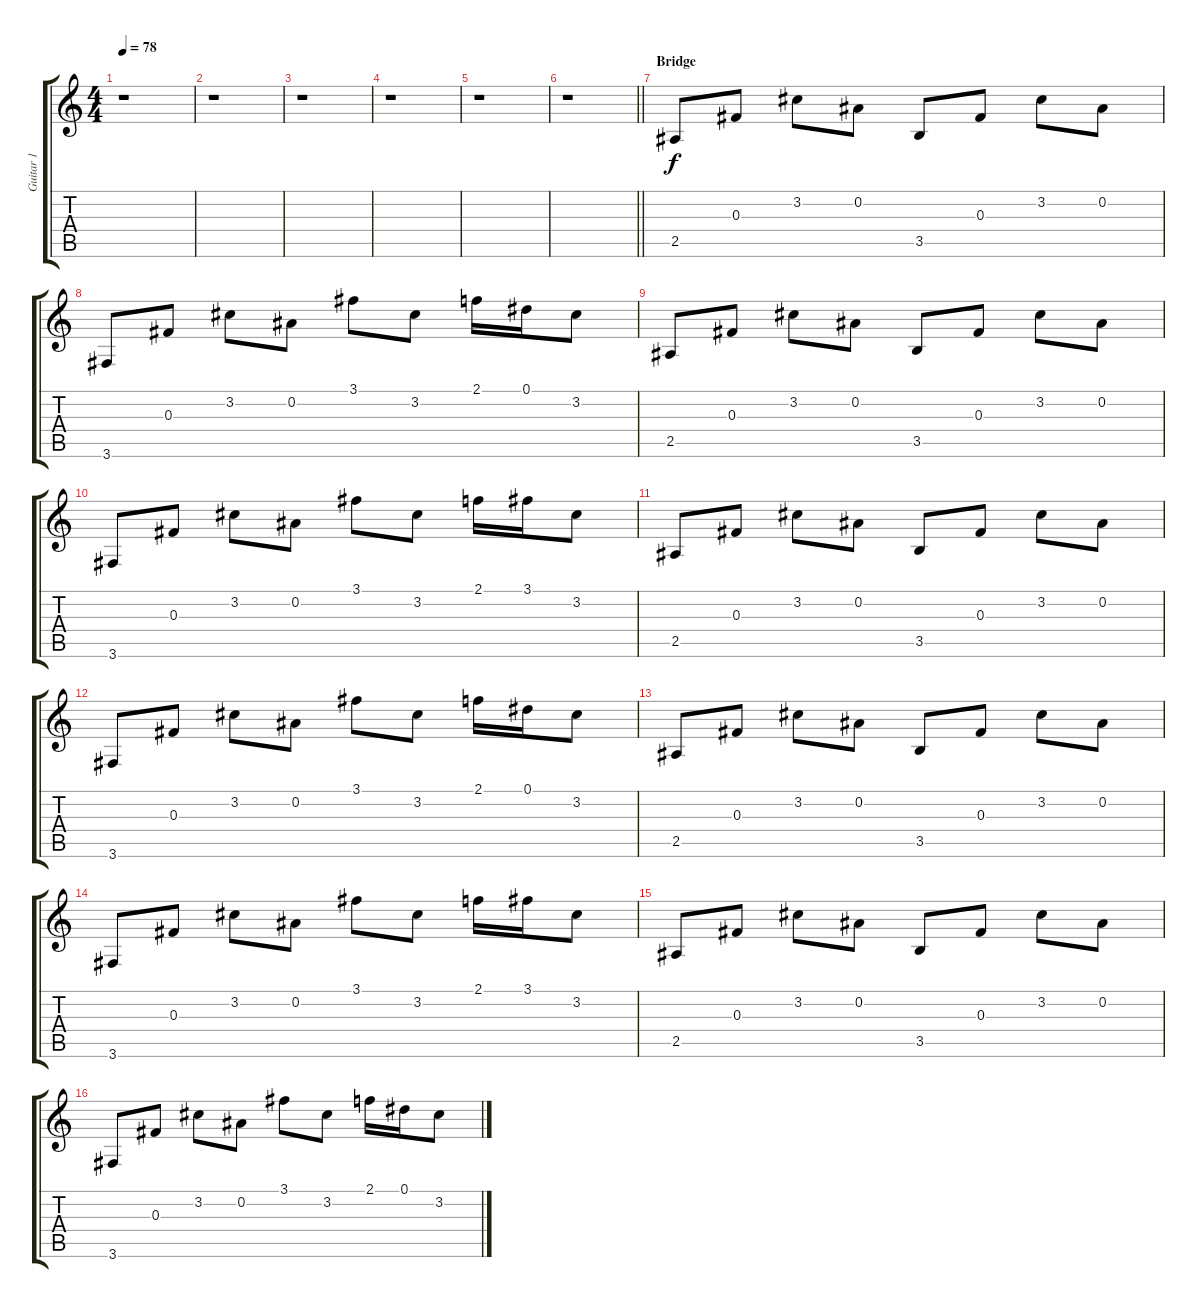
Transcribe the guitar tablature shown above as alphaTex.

\track ("Guitar 1" "Guitar 1") {instrument electricguitarclean}
\staff {score tabs}
\tuning (Eb4 Bb3 Gb3 Db3 Ab2 Eb2) {hide}
\ts (4 4)
\tempo 78
\clef g2
\ks c
r.1{dy f} |
r.1 |
r.1 |
r.1 |
r.1 |
\barLineRight lightlight
r.1 |
\section ("" "Bridge")
2.5.8 0.3.8 3.2.8 0.2.8 3.5.8 0.3.8 3.2.8 0.2.8 |
3.6.8 0.3.8 3.2.8 0.2.8 3.1.8 3.2.8 2.1.16 0.1.16 3.2.8 |
2.5.8 0.3.8 3.2.8 0.2.8 3.5.8 0.3.8 3.2.8 0.2.8 |
3.6.8 0.3.8 3.2.8 0.2.8 3.1.8 3.2.8 2.1.16 3.1.16 3.2.8 |
2.5.8 0.3.8 3.2.8 0.2.8 3.5.8 0.3.8 3.2.8 0.2.8 |
3.6.8 0.3.8 3.2.8 0.2.8 3.1.8 3.2.8 2.1.16 0.1.16 3.2.8 |
2.5.8 0.3.8 3.2.8 0.2.8 3.5.8 0.3.8 3.2.8 0.2.8 |
3.6.8 0.3.8 3.2.8 0.2.8 3.1.8 3.2.8 2.1.16 3.1.16 3.2.8 |
2.5.8 0.3.8 3.2.8 0.2.8 3.5.8 0.3.8 3.2.8 0.2.8 |
3.6.8 0.3.8 3.2.8 0.2.8 3.1.8 3.2.8 2.1.16 0.1.16 3.2.8
